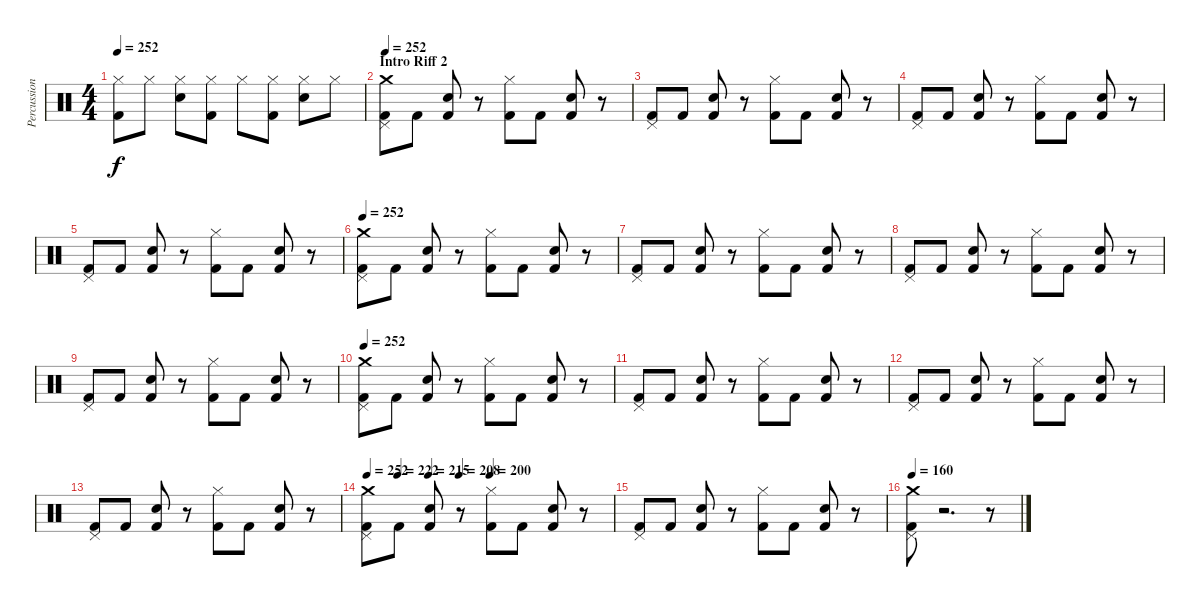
\track ("Percussion" "Percussion") {instrument percussion}
\staff {score}
\articulation defaults
\ts (4 4)
\tempo 252
\clef neutral
\ks c
("Kick (hit) 2" "Hi-Hat (closed)").8{dy f} "Hi-Hat (closed)".8 ("Snare (hit) 2" "Hi-Hat (closed)").8 ("Kick (hit) 2" "Hi-Hat (closed)").8 "Hi-Hat (closed)".8 ("Kick (hit) 2" "Hi-Hat (closed)").8 ("Snare (hit) 2" "Hi-Hat (closed)").8 "Hi-Hat (closed)".8 |
\section ("" "Intro Riff 2")
\tempo 252
("Kick (hit) 2" "Pedal Hi-Hat (hit)" "Crash medium (hit)").8 "Kick (hit) 2".8 ("Kick (hit) 2" "Snare (hit) 2").8 r.8 ("Kick (hit) 2" "Hi-Hat (closed)").8 "Kick (hit) 2".8 ("Kick (hit) 2" "Snare (hit) 2").8 r.8 |
("Kick (hit) 2" "Pedal Hi-Hat (hit)").8 "Kick (hit) 2".8 ("Kick (hit) 2" "Snare (hit) 2").8 r.8 ("Kick (hit) 2" "Hi-Hat (closed)").8 "Kick (hit) 2".8 ("Kick (hit) 2" "Snare (hit) 2").8 r.8 |
("Kick (hit) 2" "Pedal Hi-Hat (hit)").8 "Kick (hit) 2".8 ("Kick (hit) 2" "Snare (hit) 2").8 r.8 ("Kick (hit) 2" "Hi-Hat (closed)").8 "Kick (hit) 2".8 ("Kick (hit) 2" "Snare (hit) 2").8 r.8 |
("Kick (hit) 2" "Pedal Hi-Hat (hit)").8 "Kick (hit) 2".8 ("Kick (hit) 2" "Snare (hit) 2").8 r.8 ("Kick (hit) 2" "Hi-Hat (closed)").8 "Kick (hit) 2".8 ("Kick (hit) 2" "Snare (hit) 2").8 r.8 |
\tempo 252
("Kick (hit) 2" "Pedal Hi-Hat (hit)" "Crash medium (hit)").8 "Kick (hit) 2".8 ("Kick (hit) 2" "Snare (hit) 2").8 r.8 ("Kick (hit) 2" "Hi-Hat (closed)").8 "Kick (hit) 2".8 ("Kick (hit) 2" "Snare (hit) 2").8 r.8 |
("Kick (hit) 2" "Pedal Hi-Hat (hit)").8 "Kick (hit) 2".8 ("Kick (hit) 2" "Snare (hit) 2").8 r.8 ("Kick (hit) 2" "Hi-Hat (closed)").8 "Kick (hit) 2".8 ("Kick (hit) 2" "Snare (hit) 2").8 r.8 |
("Kick (hit) 2" "Pedal Hi-Hat (hit)").8 "Kick (hit) 2".8 ("Kick (hit) 2" "Snare (hit) 2").8 r.8 ("Kick (hit) 2" "Hi-Hat (closed)").8 "Kick (hit) 2".8 ("Kick (hit) 2" "Snare (hit) 2").8 r.8 |
("Kick (hit) 2" "Pedal Hi-Hat (hit)").8 "Kick (hit) 2".8 ("Kick (hit) 2" "Snare (hit) 2").8 r.8 ("Kick (hit) 2" "Hi-Hat (closed)").8 "Kick (hit) 2".8 ("Kick (hit) 2" "Snare (hit) 2").8 r.8 |
\tempo 252
("Kick (hit) 2" "Pedal Hi-Hat (hit)" "Crash medium (hit)").8 "Kick (hit) 2".8 ("Kick (hit) 2" "Snare (hit) 2").8 r.8 ("Kick (hit) 2" "Hi-Hat (closed)").8 "Kick (hit) 2".8 ("Kick (hit) 2" "Snare (hit) 2").8 r.8 |
("Kick (hit) 2" "Pedal Hi-Hat (hit)").8 "Kick (hit) 2".8 ("Kick (hit) 2" "Snare (hit) 2").8 r.8 ("Kick (hit) 2" "Hi-Hat (closed)").8 "Kick (hit) 2".8 ("Kick (hit) 2" "Snare (hit) 2").8 r.8 |
("Kick (hit) 2" "Pedal Hi-Hat (hit)").8 "Kick (hit) 2".8 ("Kick (hit) 2" "Snare (hit) 2").8 r.8 ("Kick (hit) 2" "Hi-Hat (closed)").8 "Kick (hit) 2".8 ("Kick (hit) 2" "Snare (hit) 2").8 r.8 |
("Kick (hit) 2" "Pedal Hi-Hat (hit)").8 "Kick (hit) 2".8 ("Kick (hit) 2" "Snare (hit) 2").8 r.8 ("Kick (hit) 2" "Hi-Hat (closed)").8 "Kick (hit) 2".8 ("Kick (hit) 2" "Snare (hit) 2").8 r.8 |
\tempo 252
\tempo (222 0.125)
\tempo (215 0.25)
\tempo (208 0.375)
\tempo (200 0.5)
("Kick (hit) 2" "Pedal Hi-Hat (hit)" "Crash medium (hit)").8 "Kick (hit) 2".8 ("Kick (hit) 2" "Snare (hit) 2").8 r.8 ("Kick (hit) 2" "Hi-Hat (closed)").8 "Kick (hit) 2".8 ("Kick (hit) 2" "Snare (hit) 2").8 r.8 |
("Kick (hit) 2" "Pedal Hi-Hat (hit)").8 "Kick (hit) 2".8 ("Kick (hit) 2" "Snare (hit) 2").8 r.8 ("Kick (hit) 2" "Hi-Hat (closed)").8 "Kick (hit) 2".8 ("Kick (hit) 2" "Snare (hit) 2").8 r.8 |
\tempo 108
\tempo 160
("Kick (hit) 2" "Pedal Hi-Hat (hit)" "Crash medium (hit)").8 r.2{d} r.8
